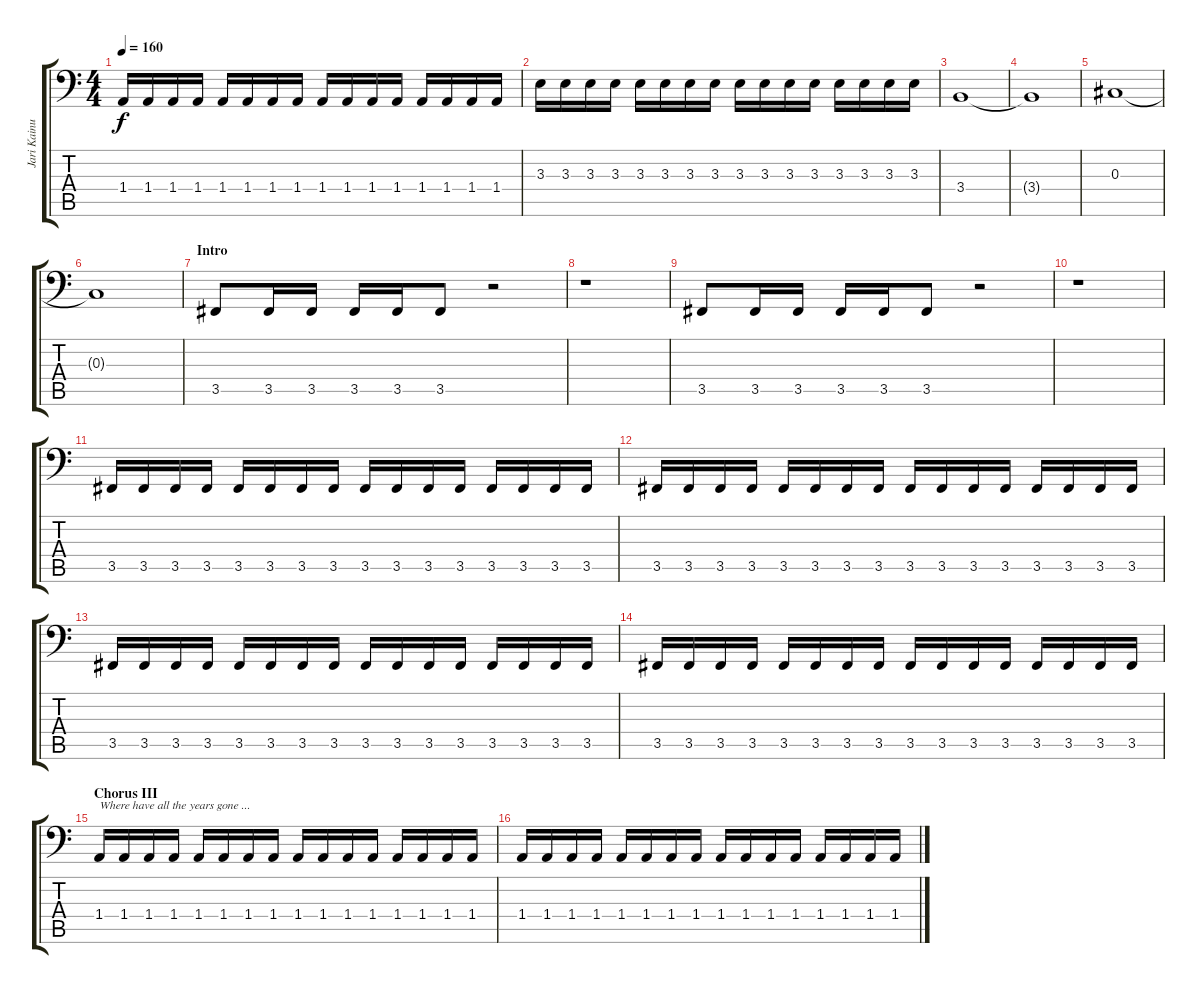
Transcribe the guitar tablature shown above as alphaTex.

\track ("Jari Kainulainen" "Jari Kainu") {instrument electricbassfinger}
\staff {score tabs}
\tuning (B2 Gb2 Db2 Ab1 Eb1 Bb0) {hide}
\ts (4 4)
\tempo 160
\clef f4
\ks c
1.4.16{dy f} 1.4.16 1.4.16 1.4.16 1.4.16 1.4.16 1.4.16 1.4.16 1.4.16 1.4.16 1.4.16 1.4.16 1.4.16 1.4.16 1.4.16 1.4.16 |
3.3.16 3.3.16 3.3.16 3.3.16 3.3.16 3.3.16 3.3.16 3.3.16 3.3.16 3.3.16 3.3.16 3.3.16 3.3.16 3.3.16 3.3.16 3.3.16 |
3.4.1 |
3.4{t}.1 |
0.3.1 |
0.3{t}.1 |
\section ("" "Intro")
3.5.8 3.5.16 3.5.16 3.5.16 3.5.16 3.5.8 r.2 |
r.1 |
3.5.8 3.5.16 3.5.16 3.5.16 3.5.16 3.5.8 r.2 |
r.1 |
3.5.16 3.5.16 3.5.16 3.5.16 3.5.16 3.5.16 3.5.16 3.5.16 3.5.16 3.5.16 3.5.16 3.5.16 3.5.16 3.5.16 3.5.16 3.5.16 |
3.5.16 3.5.16 3.5.16 3.5.16 3.5.16 3.5.16 3.5.16 3.5.16 3.5.16 3.5.16 3.5.16 3.5.16 3.5.16 3.5.16 3.5.16 3.5.16 |
3.5.16 3.5.16 3.5.16 3.5.16 3.5.16 3.5.16 3.5.16 3.5.16 3.5.16 3.5.16 3.5.16 3.5.16 3.5.16 3.5.16 3.5.16 3.5.16 |
3.5.16 3.5.16 3.5.16 3.5.16 3.5.16 3.5.16 3.5.16 3.5.16 3.5.16 3.5.16 3.5.16 3.5.16 3.5.16 3.5.16 3.5.16 3.5.16 |
\section ("" "Chorus III")
1.4.16{txt "Where have all the years gone ..."} 1.4.16 1.4.16 1.4.16 1.4.16 1.4.16 1.4.16 1.4.16 1.4.16 1.4.16 1.4.16 1.4.16 1.4.16 1.4.16 1.4.16 1.4.16 |
1.4.16 1.4.16 1.4.16 1.4.16 1.4.16 1.4.16 1.4.16 1.4.16 1.4.16 1.4.16 1.4.16 1.4.16 1.4.16 1.4.16 1.4.16 1.4.16
